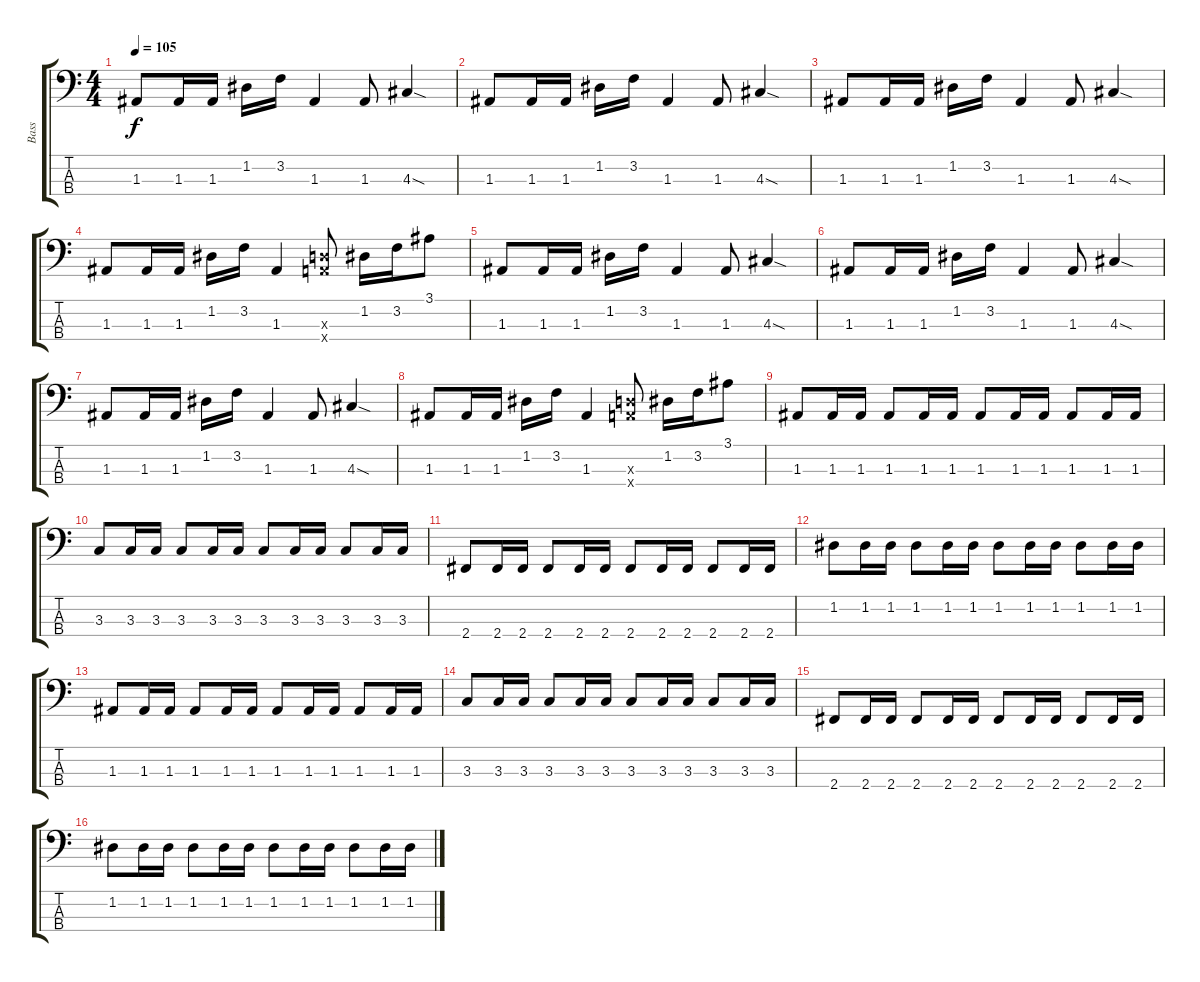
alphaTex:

\track ("Bass" "Bass") {instrument electricbasspick}
\staff {score tabs}
\tuning (G2 D2 A1 E1) {hide}
\ts (4 4)
\tempo 105
\clef f4
\ks c
1.3.8{dy f} 1.3.16 1.3.16 1.2.16 3.2.16 1.3.4 1.3.8 4.3{sod}.4 |
1.3.8 1.3.16 1.3.16 1.2.16 3.2.16 1.3.4 1.3.8 4.3{sod}.4 |
1.3.8 1.3.16 1.3.16 1.2.16 3.2.16 1.3.4 1.3.8 4.3{sod}.4 |
1.3.8 1.3.16 1.3.16 1.2.16 3.2.16 1.3.4 (0.3{x} 10.4{x}).8 1.2.16 3.2.16 3.1.8 |
1.3.8 1.3.16 1.3.16 1.2.16 3.2.16 1.3.4 1.3.8 4.3{sod}.4 |
1.3.8 1.3.16 1.3.16 1.2.16 3.2.16 1.3.4 1.3.8 4.3{sod}.4 |
1.3.8 1.3.16 1.3.16 1.2.16 3.2.16 1.3.4 1.3.8 4.3{sod}.4 |
1.3.8 1.3.16 1.3.16 1.2.16 3.2.16 1.3.4 (0.3{x} 10.4{x}).8 1.2.16 3.2.16 3.1.8 |
1.3.8 1.3.16 1.3.16 1.3.8 1.3.16 1.3.16 1.3.8 1.3.16 1.3.16 1.3.8 1.3.16 1.3.16 |
3.3.8 3.3.16 3.3.16 3.3.8 3.3.16 3.3.16 3.3.8 3.3.16 3.3.16 3.3.8 3.3.16 3.3.16 |
2.4.8 2.4.16 2.4.16 2.4.8 2.4.16 2.4.16 2.4.8 2.4.16 2.4.16 2.4.8 2.4.16 2.4.16 |
1.2.8 1.2.16 1.2.16 1.2.8 1.2.16 1.2.16 1.2.8 1.2.16 1.2.16 1.2.8 1.2.16 1.2.16 |
1.3.8 1.3.16 1.3.16 1.3.8 1.3.16 1.3.16 1.3.8 1.3.16 1.3.16 1.3.8 1.3.16 1.3.16 |
3.3.8 3.3.16 3.3.16 3.3.8 3.3.16 3.3.16 3.3.8 3.3.16 3.3.16 3.3.8 3.3.16 3.3.16 |
2.4.8 2.4.16 2.4.16 2.4.8 2.4.16 2.4.16 2.4.8 2.4.16 2.4.16 2.4.8 2.4.16 2.4.16 |
1.2.8 1.2.16 1.2.16 1.2.8 1.2.16 1.2.16 1.2.8 1.2.16 1.2.16 1.2.8 1.2.16 1.2.16
